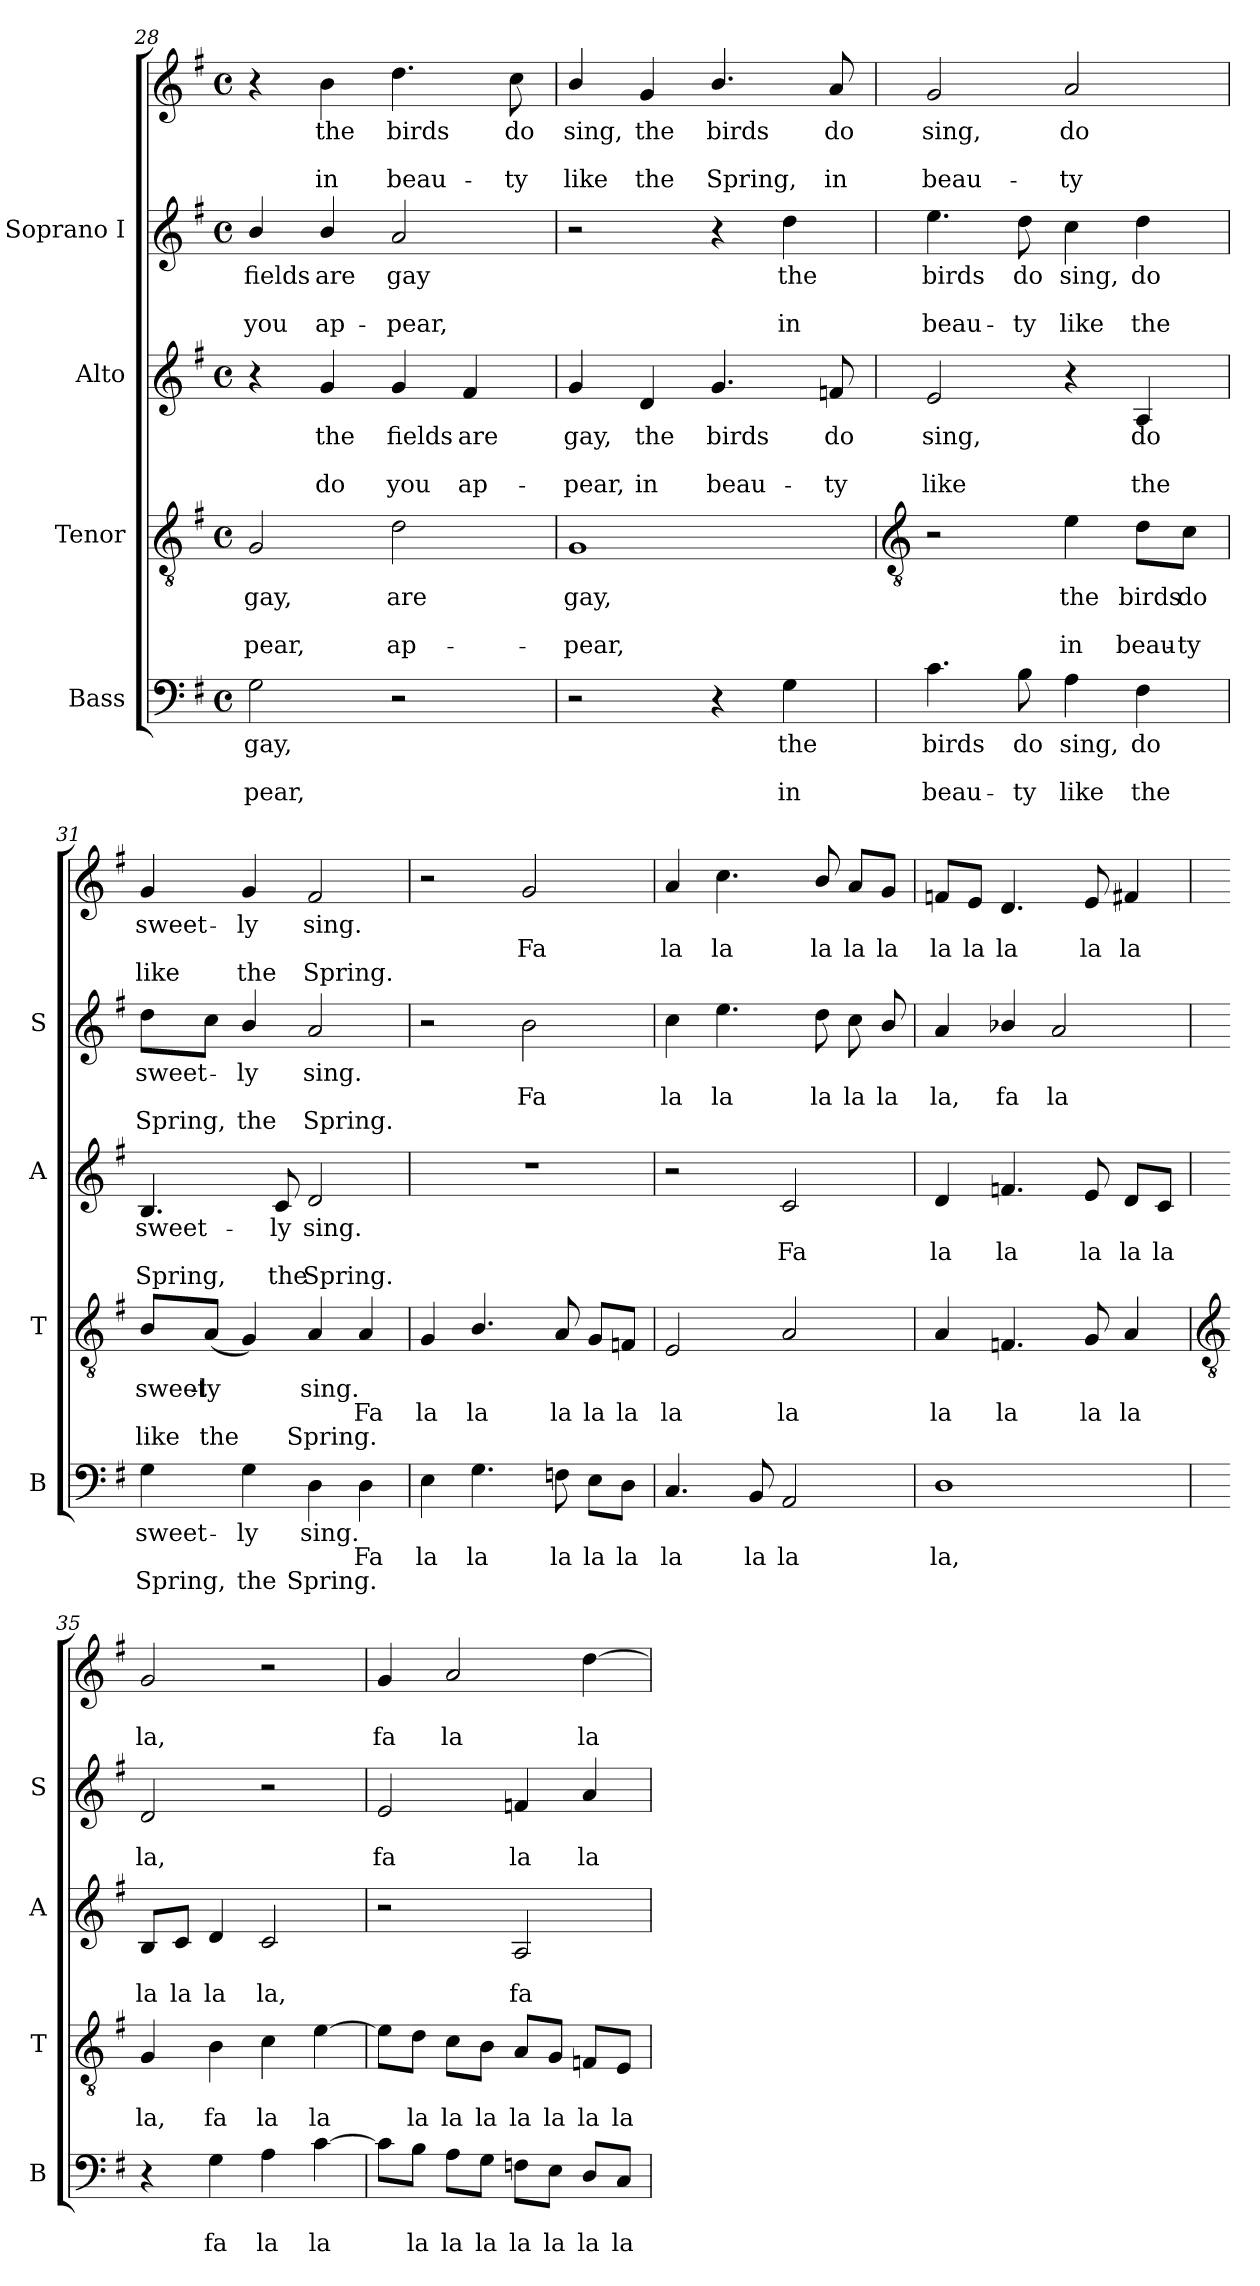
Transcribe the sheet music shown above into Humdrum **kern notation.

**kern	**text	**text	**text	**kern	**text	**text	**text	**kern	**text	**text	**text	**kern	**text	**text	**text	**kern	**text	**text	**text
*part4	*part4	*part4	*part4	*part3	*part3	*part3	*part3	*part2	*part2	*part2	*part2	*part1	*part1	*part1	*part1	*part1	*part1	*part1	*part1
*staff5	*staff5	*staff5	*staff5	*staff4	*staff4	*staff4	*staff4	*staff3	*staff3	*staff3	*staff3	*staff2	*staff2	*staff2	*staff2	*staff1	*staff1	*staff1	*staff1
*I"Bass	*	*	*	*I"Tenor	*	*	*	*I"Alto	*	*	*	*I"Soprano I	*	*	*	*	*	*	*
*I'B	*	*	*	*I'T	*	*	*	*I'A	*	*	*	*I'S	*	*	*	*	*	*	*
*clefF4	*	*	*	*clefGv2	*	*	*	*clefG2	*	*	*	*clefG2	*	*	*	*clefG2	*	*	*
*k[f#]	*	*	*	*k[f#]	*	*	*	*k[f#]	*	*	*	*k[f#]	*	*	*	*k[f#]	*	*	*
*G:	*	*	*	*G:	*	*	*	*G:	*	*	*	*G:	*	*	*	*G:	*	*	*
*M4/4	*	*	*	*M4/4	*	*	*	*M4/4	*	*	*	*M4/4	*	*	*	*M4/4	*	*	*
*met(c)	*	*	*	*met(c)	*	*	*	*met(c)	*	*	*	*met(c)	*	*	*	*met(c)	*	*	*
=28	=28	=28	=28	=28	=28	=28	=28	=28	=28	=28	=28	=28	=28	=28	=28	=28	=28	=28	=28
!	!LO:LY:b	!	!LO:LY:b	!	!LO:LY:b	!	!LO:LY:b	!	!	!	!	!	!LO:LY:b	!	!LO:LY:b	!	!	!	!
2G	-gay,	.	pear,	2G	-gay,	.	pear,	4r	.	.	.	4b/	fields	.	you	4r	.	.	.
!	!	!	!	!	!	!	!	!	!LO:LY:b	!	!LO:LY:b	!	!LO:LY:b	!	!LO:LY:b	!	!LO:LY:b	!	!LO:LY:b
.	.	.	.	.	.	.	.	4g	the	.	do	4b/	are	.	ap-	4b	the	.	in
!	!	!	!	!	!LO:LY:b	!	!LO:LY:b	!	!LO:LY:b	!	!LO:LY:b	!	!LO:LY:b	!	!LO:LY:b	!	!LO:LY:b	!	!LO:LY:b
2r	.	.	.	2d	are	.	ap-	4g	fields	.	you	2a	-gay	.	pear,	4.dd	birds	.	beau-
!	!	!	!	!	!	!	!	!	!LO:LY:b	!	!LO:LY:b	!	!	!	!	!	!	!	!
.	.	.	.	.	.	.	.	4f#	are	.	ap-	.	.	.	.	.	.	.	.
!	!	!	!	!	!	!	!	!	!	!	!	!	!	!	!	!	!LO:LY:b	!	!LO:LY:b
.	.	.	.	.	.	.	.	.	.	.	.	.	.	.	.	8cc	-do	.	ty
=29	=29	=29	=29	=29	=29	=29	=29	=29	=29	=29	=29	=29	=29	=29	=29	=29	=29	=29	=29
!	!	!	!	!	!LO:LY:b	!	!LO:LY:b	!	!LO:LY:b	!	!LO:LY:b	!	!	!	!	!	!LO:LY:b	!	!LO:LY:b
2r	.	.	.	1G	-gay,	.	pear,	4g	-gay,	.	pear,	2r	.	.	.	4b/	sing,	.	like
!	!	!	!	!	!	!	!	!	!LO:LY:b	!	!LO:LY:b	!	!	!	!	!	!LO:LY:b	!	!LO:LY:b
.	.	.	.	.	.	.	.	4d	the	.	in	.	.	.	.	4g	the	.	the
!	!	!	!	!	!	!	!	!	!LO:LY:b	!	!LO:LY:b	!	!	!	!	!	!LO:LY:b	!	!LO:LY:b
4r	.	.	.	.	.	.	.	4.g	birds	.	beau-	4r	.	.	.	4.b/	birds	.	Spring,
!	!LO:LY:b	!	!LO:LY:b	!	!	!	!	!	!	!	!	!	!LO:LY:b	!	!LO:LY:b	!	!	!	!
4G	the	.	in	.	.	.	.	.	.	.	.	4dd	the	.	in	.	.	.	.
!	!	!	!	!	!	!	!	!	!LO:LY:b	!	!LO:LY:b	!	!	!	!	!	!LO:LY:b	!	!LO:LY:b
.	.	.	.	.	.	.	.	8fn	-do	.	ty	.	.	.	.	8a	do	.	in
!!LO:LB:g=z
=30	=30	=30	=30	=30	=30	=30	=30	=30	=30	=30	=30	=30	=30	=30	=30	=30	=30	=30	=30
*	*	*	*	*clefGv2	*	*	*	*	*	*	*	*	*	*	*	*	*	*	*
!	!LO:LY:b	!	!LO:LY:b	!	!	!	!	!	!LO:LY:b	!	!LO:LY:b	!	!LO:LY:b	!	!LO:LY:b	!	!LO:LY:b	!	!LO:LY:b
4.c	birds	.	beau-	2r	.	.	.	2e	sing,	.	like	4.ee	birds	.	beau-	2g	sing,	.	beau-
!	!LO:LY:b	!	!LO:LY:b	!	!	!	!	!	!	!	!	!	!LO:LY:b	!	!LO:LY:b	!	!	!	!
8B	-do	.	ty	.	.	.	.	.	.	.	.	8dd	-do	.	ty	.	.	.	.
!	!LO:LY:b	!	!LO:LY:b	!	!LO:LY:b	!	!LO:LY:b	!	!	!	!	!	!LO:LY:b	!	!LO:LY:b	!	!LO:LY:b	!	!LO:LY:b
4A	sing,	.	like	4e	the	.	in	4r	.	.	.	4cc	sing,	.	like	2a	-do	.	ty
!	!LO:LY:b	!	!LO:LY:b	!	!LO:LY:b	!	!LO:LY:b	!	!LO:LY:b	!	!LO:LY:b	!	!LO:LY:b	!	!LO:LY:b	!	!	!	!
4F#	do	.	the	8d\L	birds	.	beau-	4A	do	.	the	4dd	do	.	the	.	.	.	.
!	!	!	!	!	!LO:LY:b	!	!LO:LY:b	!	!	!	!	!	!	!	!	!	!	!	!
.	.	.	.	8c\J	-do	.	ty	.	.	.	.	.	.	.	.	.	.	.	.
=31	=31	=31	=31	=31	=31	=31	=31	=31	=31	=31	=31	=31	=31	=31	=31	=31	=31	=31	=31
!	!LO:LY:b	!	!LO:LY:b	!	!LO:LY:b	!	!LO:LY:b	!	!LO:LY:b	!	!LO:LY:b	!	!LO:LY:b	!	!LO:LY:b	!	!LO:LY:b	!	!LO:LY:b
4G	sweet-	.	-Spring,	8B/L	sweet-	.	-like	4.B	sweet-	.	-Spring,	8ddL	sweet-	.	Spring,	4g	sweet-	.	-like
!	!	!	!	!	!LO:LY:b	!	!LO:LY:b	!	!	!	!	!	!	!	!	!	!	!	!
.	.	.	.	(<8A/J	ly	.	the	.	.	.	.	8ccJ	.	.	.	.	.	.	.
!	!LO:LY:b	!	!LO:LY:b	!	!	!	!	!	!	!	!	!	!LO:LY:b	!	!LO:LY:b	!	!LO:LY:b	!	!LO:LY:b
4G	ly	.	the	4G)	.	.	.	.	.	.	.	4b/	ly	.	the	4g	ly	.	the
!	!	!	!	!	!	!	!	!	!LO:LY:b	!	!LO:LY:b	!	!	!	!	!	!	!	!
.	.	.	.	.	.	.	.	8c	ly	.	the	.	.	.	.	.	.	.	.
!	!LO:LY:b	!	!LO:LY:b	!	!LO:LY:b	!	!LO:LY:b	!	!LO:LY:b	!	!LO:LY:b	!	!LO:LY:b	!	!LO:LY:b	!	!LO:LY:b	!	!LO:LY:b
4D	sing.	.	Spring.	4A	sing.	.	Spring.	2d	sing.	.	Spring.	2a	sing.	.	Spring.	2f#	sing.	.	Spring.
!	!	!LO:LY:b	!	!	!	!LO:LY:b	!	!	!	!	!	!	!	!	!	!	!	!	!
4D	.	Fa	.	4A	.	Fa	.	.	.	.	.	.	.	.	.	.	.	.	.
=32	=32	=32	=32	=32	=32	=32	=32	=32	=32	=32	=32	=32	=32	=32	=32	=32	=32	=32	=32
!	!	!LO:LY:b	!	!	!	!LO:LY:b	!	!	!	!	!	!	!	!	!	!	!	!	!
4E	.	la	.	4G	.	la	.	1r	.	.	.	2r	.	.	.	2r	.	.	.
!	!	!LO:LY:b	!	!	!	!LO:LY:b	!	!	!	!	!	!	!	!	!	!	!	!	!
4.G	.	la	.	4.B/	.	la	.	.	.	.	.	.	.	.	.	.	.	.	.
!	!	!	!	!	!	!	!	!	!	!	!	!	!	!LO:LY:b	!	!	!	!LO:LY:b	!
.	.	.	.	.	.	.	.	.	.	.	.	2b	.	Fa	.	2g	.	Fa	.
!	!	!LO:LY:b	!	!	!	!LO:LY:b	!	!	!	!	!	!	!	!	!	!	!	!	!
8Fn	.	la	.	8A	.	la	.	.	.	.	.	.	.	.	.	.	.	.	.
!	!	!LO:LY:b	!	!	!	!LO:LY:b	!	!	!	!	!	!	!	!	!	!	!	!	!
8E\L	.	la	.	8G/L	.	la	.	.	.	.	.	.	.	.	.	.	.	.	.
!	!	!LO:LY:b	!	!	!	!LO:LY:b	!	!	!	!	!	!	!	!	!	!	!	!	!
8D\J	.	la	.	8Fn/J	.	la	.	.	.	.	.	.	.	.	.	.	.	.	.
=33	=33	=33	=33	=33	=33	=33	=33	=33	=33	=33	=33	=33	=33	=33	=33	=33	=33	=33	=33
!	!	!LO:LY:b	!	!	!	!LO:LY:b	!	!	!	!	!	!	!	!LO:LY:b	!	!	!	!LO:LY:b	!
4.C	.	la	.	2E	.	la	.	2r	.	.	.	4cc	.	la	.	4a	.	la	.
!	!	!	!	!	!	!	!	!	!	!	!	!	!	!LO:LY:b	!	!	!	!LO:LY:b	!
.	.	.	.	.	.	.	.	.	.	.	.	4.ee	.	la	.	4.cc	.	la	.
!	!	!LO:LY:b	!	!	!	!	!	!	!	!	!	!	!	!	!	!	!	!	!
8BB	.	la	.	.	.	.	.	.	.	.	.	.	.	.	.	.	.	.	.
!	!	!LO:LY:b	!	!	!	!LO:LY:b	!	!	!	!LO:LY:b	!	!	!	!	!	!	!	!	!
2AA	.	la	.	2A	.	la	.	2c	.	Fa	.	.	.	.	.	.	.	.	.
!	!	!	!	!	!	!	!	!	!	!	!	!	!	!LO:LY:b	!	!	!	!LO:LY:b	!
.	.	.	.	.	.	.	.	.	.	.	.	8dd	.	la	.	8b/	.	la	.
!	!	!	!	!	!	!	!	!	!	!	!	!	!	!LO:LY:b	!	!	!	!LO:LY:b	!
.	.	.	.	.	.	.	.	.	.	.	.	8cc	.	la	.	8a/L	.	la	.
!	!	!	!	!	!	!	!	!	!	!	!	!	!	!LO:LY:b	!	!	!	!LO:LY:b	!
.	.	.	.	.	.	.	.	.	.	.	.	8b/	.	la	.	8g/J	.	la	.
=34	=34	=34	=34	=34	=34	=34	=34	=34	=34	=34	=34	=34	=34	=34	=34	=34	=34	=34	=34
!	!	!LO:LY:b	!	!	!	!LO:LY:b	!	!	!	!LO:LY:b	!	!	!	!LO:LY:b	!	!	!	!LO:LY:b	!
1D	.	la,	.	4A	.	la	.	4d	.	la	.	4a	.	la,	.	8fn/L	.	la	.
!	!	!	!	!	!	!	!	!	!	!	!	!	!	!	!	!	!	!LO:LY:b	!
.	.	.	.	.	.	.	.	.	.	.	.	.	.	.	.	8e/J	.	la	.
!	!	!	!	!	!	!LO:LY:b	!	!	!	!LO:LY:b	!	!	!	!LO:LY:b	!	!	!	!LO:LY:b	!
.	.	.	.	4.Fn	.	la	.	4.fn	.	la	.	4b-X/	.	fa	.	4.d	.	la	.
!	!	!	!	!	!	!	!	!	!	!	!	!	!	!LO:LY:b	!	!	!	!	!
.	.	.	.	.	.	.	.	.	.	.	.	2a	.	la	.	.	.	.	.
!	!	!	!	!	!	!LO:LY:b	!	!	!	!LO:LY:b	!	!	!	!	!	!	!	!LO:LY:b	!
.	.	.	.	8G	.	la	.	8e	.	la	.	.	.	.	.	8e	.	la	.
!	!	!	!	!	!	!LO:LY:b	!	!	!	!LO:LY:b	!	!	!	!	!	!	!	!LO:LY:b	!
.	.	.	.	4A	.	la	.	8d/L	.	la	.	.	.	.	.	4f#X	.	la	.
!	!	!	!	!	!	!	!	!	!	!LO:LY:b	!	!	!	!	!	!	!	!	!
.	.	.	.	.	.	.	.	8c/J	.	la	.	.	.	.	.	.	.	.	.
!!LO:LB:g=z
=35	=35	=35	=35	=35	=35	=35	=35	=35	=35	=35	=35	=35	=35	=35	=35	=35	=35	=35	=35
*	*	*	*	*clefGv2	*	*	*	*	*	*	*	*	*	*	*	*	*	*	*
!	!	!	!	!	!	!LO:LY:b	!	!	!	!LO:LY:b	!	!	!	!LO:LY:b	!	!	!	!LO:LY:b	!
4r	.	.	.	4G	.	la,	.	8B/L	.	la	.	2d	.	la,	.	2g	.	la,	.
!	!	!	!	!	!	!	!	!	!	!LO:LY:b	!	!	!	!	!	!	!	!	!
.	.	.	.	.	.	.	.	8c/J	.	la	.	.	.	.	.	.	.	.	.
!	!	!LO:LY:b	!	!	!	!LO:LY:b	!	!	!	!LO:LY:b	!	!	!	!	!	!	!	!	!
4G	.	fa	.	4B	.	fa	.	4d	.	la	.	.	.	.	.	.	.	.	.
!	!	!LO:LY:b	!	!	!	!LO:LY:b	!	!	!	!LO:LY:b	!	!	!	!	!	!	!	!	!
4A	.	la	.	4c	.	la	.	2c	.	la,	.	2r	.	.	.	2r	.	.	.
!	!	!LO:LY:b	!	!	!	!LO:LY:b	!	!	!	!	!	!	!	!	!	!	!	!	!
[4c	.	la	.	[4e	.	la	.	.	.	.	.	.	.	.	.	.	.	.	.
=36	=36	=36	=36	=36	=36	=36	=36	=36	=36	=36	=36	=36	=36	=36	=36	=36	=36	=36	=36
!	!	!	!	!	!	!	!	!	!	!	!	!	!	!LO:LY:b	!	!	!	!LO:LY:b	!
8c\L]	.	.	.	8e\L]	.	.	.	2r	.	.	.	2e	.	fa	.	4g	.	fa	.
!	!	!LO:LY:b	!	!	!	!LO:LY:b	!	!	!	!	!	!	!	!	!	!	!	!	!
8B\J	.	la	.	8d\J	.	la	.	.	.	.	.	.	.	.	.	.	.	.	.
!	!	!LO:LY:b	!	!	!	!LO:LY:b	!	!	!	!	!	!	!	!	!	!	!	!LO:LY:b	!
8A\L	.	la	.	8c\L	.	la	.	.	.	.	.	.	.	.	.	2a	.	la	.
!	!	!LO:LY:b	!	!	!	!LO:LY:b	!	!	!	!	!	!	!	!	!	!	!	!	!
8G\J	.	la	.	8B\J	.	la	.	.	.	.	.	.	.	.	.	.	.	.	.
!	!	!LO:LY:b	!	!	!	!LO:LY:b	!	!	!	!LO:LY:b	!	!	!	!LO:LY:b	!	!	!	!	!
8Fn\L	.	la	.	8A/L	.	la	.	2A	.	fa	.	4fn	.	la	.	.	.	.	.
!	!	!LO:LY:b	!	!	!	!LO:LY:b	!	!	!	!	!	!	!	!	!	!	!	!	!
8E\J	.	la	.	8G/J	.	la	.	.	.	.	.	.	.	.	.	.	.	.	.
!	!	!LO:LY:b	!	!	!	!LO:LY:b	!	!	!	!	!	!	!	!LO:LY:b	!	!	!	!LO:LY:b	!
8D/L	.	la	.	8Fn/L	.	la	.	.	.	.	.	4a	.	la	.	[4dd	.	la	.
!	!	!LO:LY:b	!	!	!	!LO:LY:b	!	!	!	!	!	!	!	!	!	!	!	!	!
8C/J	.	la	.	8E/J	.	la	.	.	.	.	.	.	.	.	.	.	.	.	.
=	=	=	=	=	=	=	=	=	=	=	=	=	=	=	=	=	=	=	=
*-	*-	*-	*-	*-	*-	*-	*-	*-	*-	*-	*-	*-	*-	*-	*-	*-	*-	*-	*-
